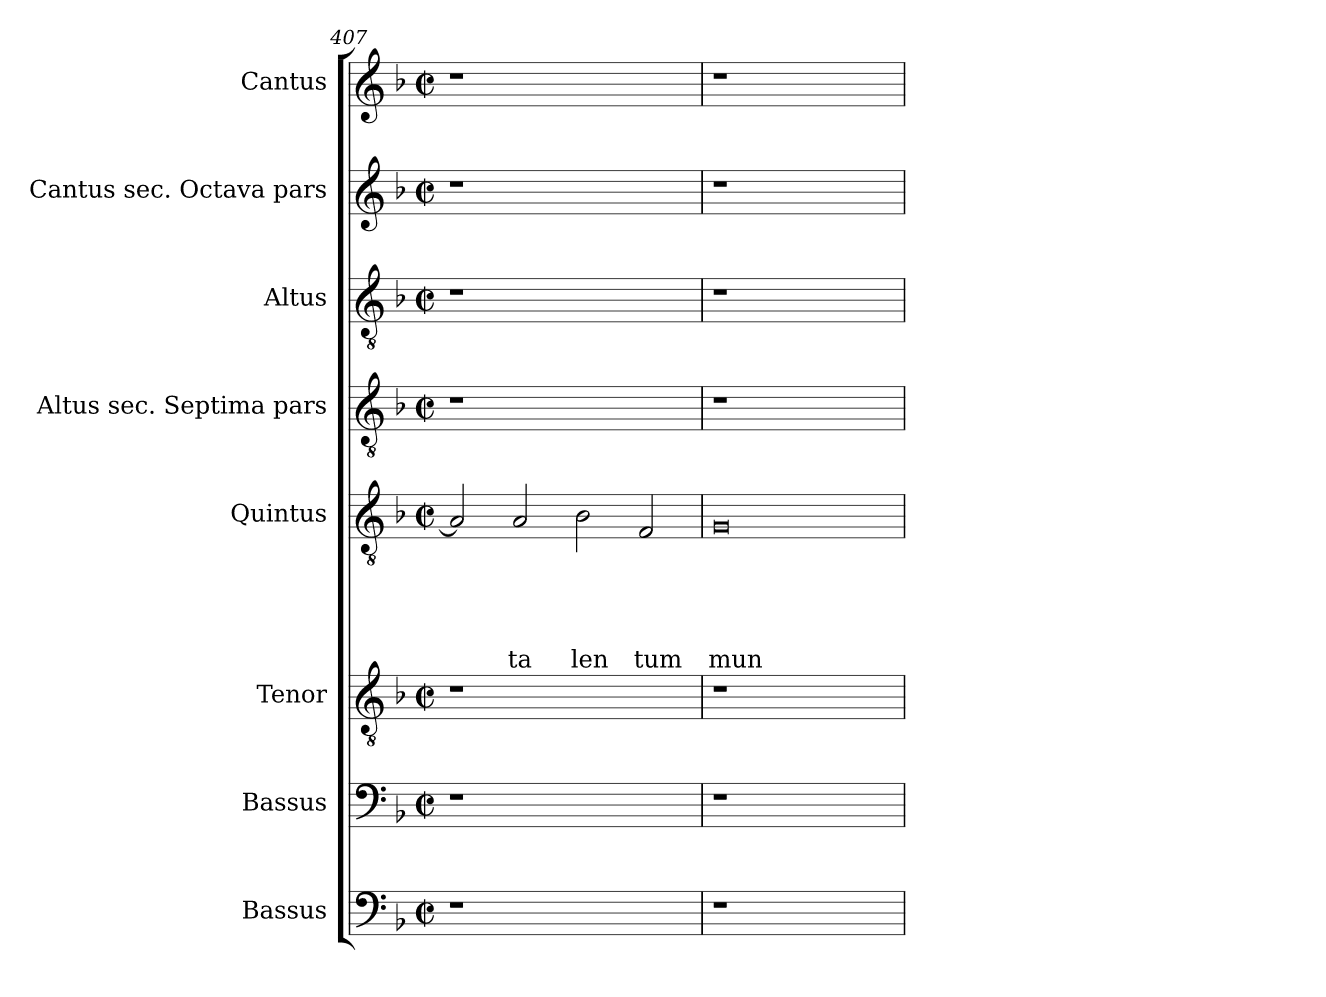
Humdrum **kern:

**kern	**kern	**kern	**kern	**text	**text	**text	**text	**text	**kern	**kern	**kern	**kern
*part8	*part7	*part6	*part5	*part5	*part5	*part5	*part5	*part5	*part4	*part3	*part2	*part1
*staff8	*staff7	*staff6	*staff5	*staff5	*staff5	*staff5	*staff5	*staff5	*staff4	*staff3	*staff2	*staff1
*I"Bassus	*I"Bassus	*I"Tenor	*I"Quintus	*	*	*	*	*	*I"Altus sec. Septima pars	*I"Altus	*I"Cantus sec. Octava pars	*I"Cantus
*	*I'Bassus	*I'Tenor	*I'Quintus	*	*	*	*	*	*	*I'Altus	*	*I'Cantus
*clefF4	*clefF4	*clefGv2	*clefGv2	*	*	*	*	*	*clefGv2	*clefGv2	*clefG2	*clefG2
*k[b-]	*k[b-]	*k[b-]	*k[b-]	*	*	*	*	*	*k[b-]	*k[b-]	*k[b-]	*k[b-]
*F:	*F:	*F:	*F:	*	*	*	*	*	*F:	*F:	*F:	*F:
*M2/2	*M2/2	*M2/2	*M2/2	*	*	*	*	*	*M2/2	*M2/2	*M2/2	*M2/2
*met(c|)	*met(c|)	*met(c|)	*met(c|)	*	*	*	*	*	*met(c|)	*met(c|)	*met(c|)	*met(c|)
=407	=407	=407	=407	=407	=407	=407	=407	=407	=407	=407	=407	=407
1r	1r	1r	2A/]	.	.	.	.	.	1r	1r	1r	1r
!	!	!	!	!	!	!	!	!LO:LY:b	!	!	!	!
.	.	.	2A/	.	.	.	.	ta	.	.	.	.
!	!	!	!	!	!	!	!	!LO:LY:b	!	!	!	!
1ryy	1ryy	1ryy	2B-\	.	.	.	.	len	1ryy	1ryy	1ryy	1ryy
!	!	!	!	!	!	!	!	!LO:LY:b	!	!	!	!
.	.	.	2F/	.	.	.	.	tum	.	.	.	.
=408	=408	=408	=408	=408	=408	=408	=408	=408	=408	=408	=408	=408
!	!	!	!	!	!	!	!	!LO:LY:b	!	!	!	!
1r	1r	1r	0G	.	.	.	.	mun	1r	1r	1r	1r
1ryy	1ryy	1ryy	.	.	.	.	.	.	1ryy	1ryy	1ryy	1ryy
=	=	=	=	=	=	=	=	=	=	=	=	=
*-	*-	*-	*-	*-	*-	*-	*-	*-	*-	*-	*-	*-
